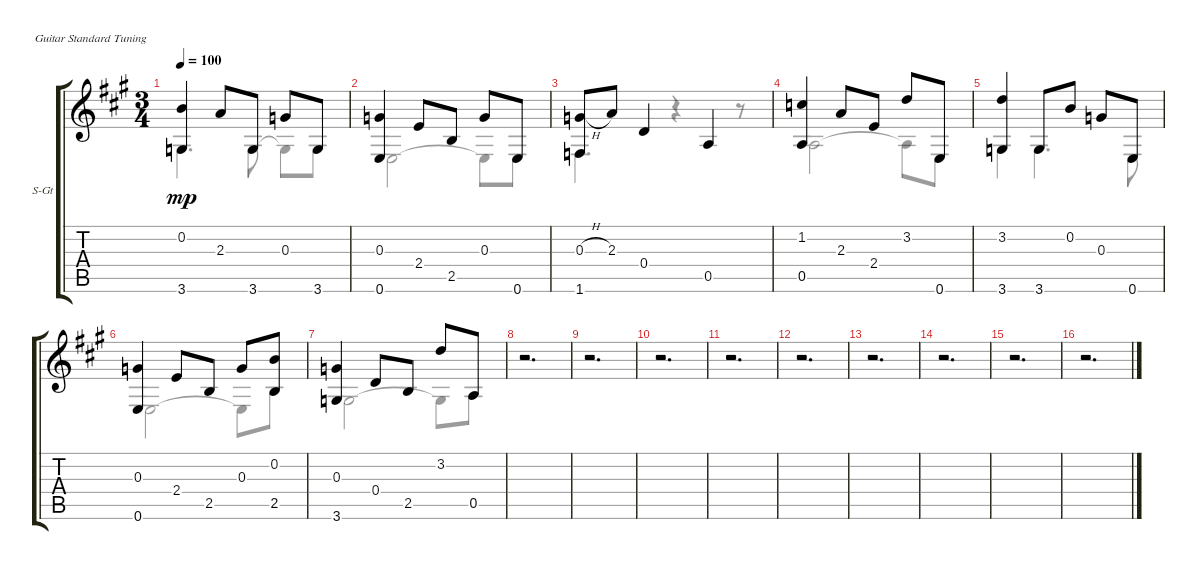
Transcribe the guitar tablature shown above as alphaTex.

\bracketExtendMode groupsimilarinstruments
\firstSystemTrackNameOrientation horizontal
\otherSystemsTrackNameOrientation horizontal
\track ("1 Guitar" "S-Gt") {instrument acousticguitarsteel}
\staff {score tabs}
\tuning (E4 B3 G3 D3 A2 E2)
\voice
\ts (3 4)
\tempo 100
\clef g2
\scale
1.07062
\ks a
(0.2 3.6).4{dy mp} 2.3.8 3.6.8 0.3.8 3.6.8 |
\scale
0.929382 (0.3 0.6).4 2.4.8 2.5.8 0.3.8 0.6.8 |
\scale
1.07062 (0.3{h} 1.6).8 2.3.8 0.4.4 0.5.4 |
\scale
0.929382 (1.2 0.5).4 2.3.8 2.4.8 3.2.8 0.6.8 |
\scale
1.07062 (3.2 3.6).4 3.6.8 0.2.8 0.3.8 0.6.8 |
\scale
0.929382 (0.3 0.6).4 2.4.8 2.5.8 0.3.8 (0.2 2.5).8 |
\scale
1.07062 (0.3 3.6).4 0.4.8 2.5.8 3.2.8 0.5.8 |
\scale
0.929382 r.2{d} |
\scale
1.07062 r.2{d} |
\scale
0.929382 r.2{d} |
\scale
1.07062 r.2{d} |
\scale
0.929382 r.2{d} |
\scale
1.07062 r.2{d} |
\scale
0.929382 r.2{d} |
\scale
1.07062 r.2{d} |
\scale
0.929382 r.2{d}
\voice
\clef g2
\ottava regular
\simile none
\scale
1.07062
\ks a
3.6.4{d dy mp} 3.6.8 3.6{t}.8 3.6.8 |
\scale
0.929382 0.6.2 0.6{t}.8 0.6.8 |
\scale
1.07062 1.6.4{d} r.4 r.8 |
\scale
0.929382 0.5.2 0.5{t}.8 0.6.8 |
\scale
1.07062 3.6.4 3.6.4{d} 0.6.8 |
\scale
0.929382 0.6.2 0.6{t}.8 2.5.8 |
\scale
1.07062 3.6.2 3.6{t}.8 0.5.8 |
\scale
0.929382 |
\scale
1.07062 |
\scale
0.929382 |
\scale
1.07062 |
\scale
0.929382 |
\scale
1.07062 |
\scale
0.929382 |
\scale
1.07062 |
\scale
0.929382
